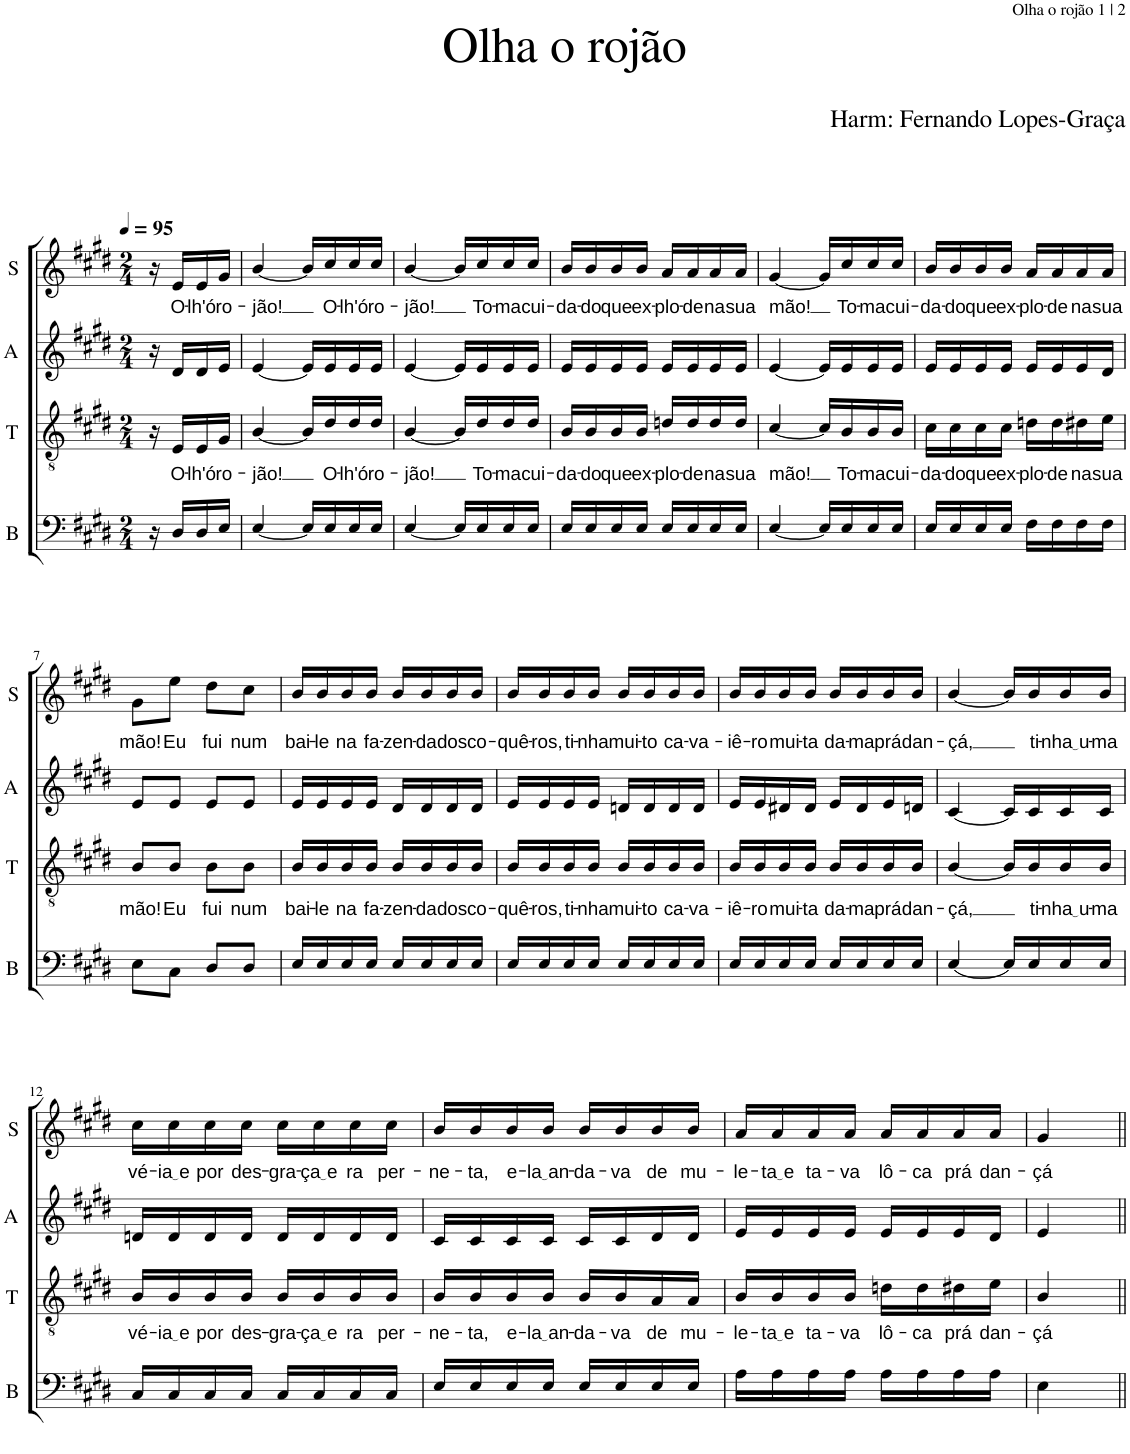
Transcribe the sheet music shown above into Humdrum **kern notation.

**kern	**kern	**text	**kern	**kern	**text
*part4	*part3	*part3	*part2	*part1	*part1
*staff4	*staff3	*staff3	*staff2	*staff1	*staff1
*I"B	*I"T	*	*I"A	*I"S	*
*I'B	*I'T	*	*I'A	*I'S	*
*clefF4	*clefGv2	*	*clefG2	*clefG2	*
*	*Trd7c12	*	*	*	*
*k[f#c#g#d#]	*k[f#c#g#d#]	*	*k[f#c#g#d#]	*k[f#c#g#d#]	*
*M2/4	*M2/4	*	*M2/4	*M2/4	*
*MM95	*MM95	*	*MM95	*MM95	*
=1	=1	=1	=1	=1	=1
16r	16r	.	16r	16r	.
!	!	!LO:LY:b	!	!	!LO:LY:b
16D#/LL	16E/LL	O-	16d#/LL	16e/LL	O-
!	!	!LO:LY:b	!	!	!LO:LY:b
16D#/	16E/	-lh'ó	16d#/	16e/	-lh'ó
!	!	!LO:LY:b	!	!	!LO:LY:b
16E/JJ	16G#/JJ	ro-	16e/JJ	16g#/JJ	ro-
=2	=2	=2	=2	=2	=2
!	!	!LO:LY:b	!	!	!LO:LY:b
[4E/	[4B/	-jão!	[4e/	[4b/	-jão!
16E/LL]	16B/LL]	.	16e/LL]	16b/LL]	.
!	!	!LO:LY:b	!	!	!LO:LY:b
16E/	16d#/	O-	16e/	16cc#/	O-
!	!	!LO:LY:b	!	!	!LO:LY:b
16E/	16d#/	-lh'ó	16e/	16cc#/	-lh'ó
!	!	!LO:LY:b	!	!	!LO:LY:b
16E/JJ	16d#/JJ	ro-	16e/JJ	16cc#/JJ	ro-
=3	=3	=3	=3	=3	=3
!	!	!LO:LY:b	!	!	!LO:LY:b
[4E/	[4B/	-jão!	[4e/	[4b/	-jão!
16E/LL]	16B/LL]	.	16e/LL]	16b/LL]	.
!	!	!LO:LY:b	!	!	!LO:LY:b
16E/	16d#/	To-	16e/	16cc#/	To-
!	!	!LO:LY:b	!	!	!LO:LY:b
16E/	16d#/	-ma	16e/	16cc#/	-ma
!	!	!LO:LY:b	!	!	!LO:LY:b
16E/JJ	16d#/JJ	cui-	16e/JJ	16cc#/JJ	cui-
=4	=4	=4	=4	=4	=4
!	!	!LO:LY:b	!	!	!LO:LY:b
16E/LL	16B/LL	-da-	16e/LL	16b/LL	-da-
!	!	!LO:LY:b	!	!	!LO:LY:b
16E/	16B/	-do	16e/	16b/	-do
!	!	!LO:LY:b	!	!	!LO:LY:b
16E/	16B/	que	16e/	16b/	que
!	!	!LO:LY:b	!	!	!LO:LY:b
16E/JJ	16B/JJ	ex-	16e/JJ	16b/JJ	ex-
!	!	!LO:LY:b	!	!	!LO:LY:b
16E/LL	16dn/LL	-plo-	16e/LL	16a/LL	-plo-
!	!	!LO:LY:b	!	!	!LO:LY:b
16E/	16d/	-de	16e/	16a/	-de
!	!	!LO:LY:b	!	!	!LO:LY:b
16E/	16d/	na	16e/	16a/	na
!	!	!LO:LY:b	!	!	!LO:LY:b
16E/JJ	16d/JJ	sua	16e/JJ	16a/JJ	sua
=5	=5	=5	=5	=5	=5
!	!	!LO:LY:b	!	!	!LO:LY:b
[4E/	[4c#/	mão!	[4e/	[4g#/	mão!
16E/LL]	16c#/LL]	.	16e/LL]	16g#/LL]	.
!	!	!LO:LY:b	!	!	!LO:LY:b
16E/	16B/	To-	16e/	16cc#/	To-
!	!	!LO:LY:b	!	!	!LO:LY:b
16E/	16B/	-ma	16e/	16cc#/	-ma
!	!	!LO:LY:b	!	!	!LO:LY:b
16E/JJ	16B/JJ	cui-	16e/JJ	16cc#/JJ	cui-
=6	=6	=6	=6	=6	=6
!	!	!LO:LY:b	!	!	!LO:LY:b
16E/LL	16c#\LL	-da-	16e/LL	16b/LL	-da-
!	!	!LO:LY:b	!	!	!LO:LY:b
16E/	16c#\	-do	16e/	16b/	-do
!	!	!LO:LY:b	!	!	!LO:LY:b
16E/	16c#\	que	16e/	16b/	que
!	!	!LO:LY:b	!	!	!LO:LY:b
16E/JJ	16c#\JJ	ex-	16e/JJ	16b/JJ	ex-
!	!	!LO:LY:b	!	!	!LO:LY:b
16F#\LL	16dn\LL	-plo-	16e/LL	16a/LL	-plo-
!	!	!LO:LY:b	!	!	!LO:LY:b
16F#\	16d\	-de	16e/	16a/	-de
!	!	!LO:LY:b	!	!	!LO:LY:b
16F#\	16d#X\	na	16e/	16a/	na
!	!	!LO:LY:b	!	!	!LO:LY:b
16F#\JJ	16e\JJ	sua	16d#/JJ	16a/JJ	sua
!!LO:LB:g=z
=7	=7	=7	=7	=7	=7
!	!	!LO:LY:b	!	!	!LO:LY:b
8E\L	8B/L	mão!	8e/L	8g#\L	mão!
!	!	!LO:LY:b	!	!	!LO:LY:b
8C#\J	8B/J	Eu	8e/J	8ee\J	Eu
!	!	!LO:LY:b	!	!	!LO:LY:b
8D#/L	8B\L	fui	8e/L	8dd#\L	fui
!	!	!LO:LY:b	!	!	!LO:LY:b
8D#/J	8B\J	num	8e/J	8cc#\J	num
=8	=8	=8	=8	=8	=8
!	!	!LO:LY:b	!	!	!LO:LY:b
16E/LL	16B/LL	bai-	16e/LL	16b/LL	bai-
!	!	!LO:LY:b	!	!	!LO:LY:b
16E/	16B/	-le	16e/	16b/	-le
!	!	!LO:LY:b	!	!	!LO:LY:b
16E/	16B/	na	16e/	16b/	na
!	!	!LO:LY:b	!	!	!LO:LY:b
16E/JJ	16B/JJ	fa-	16e/JJ	16b/JJ	fa-
!	!	!LO:LY:b	!	!	!LO:LY:b
16E/LL	16B/LL	-zen-	16d#/LL	16b/LL	-zen-
!	!	!LO:LY:b	!	!	!LO:LY:b
16E/	16B/	-da	16d#/	16b/	-da
!	!	!LO:LY:b	!	!	!LO:LY:b
16E/	16B/	dos	16d#/	16b/	dos
!	!	!LO:LY:b	!	!	!LO:LY:b
16E/JJ	16B/JJ	co-	16d#/JJ	16b/JJ	co-
=9	=9	=9	=9	=9	=9
!	!	!LO:LY:b	!	!	!LO:LY:b
16E/LL	16B/LL	-quê-	16e/LL	16b/LL	-quê-
!	!	!LO:LY:b	!	!	!LO:LY:b
16E/	16B/	-ros,	16e/	16b/	-ros,
!	!	!LO:LY:b	!	!	!LO:LY:b
16E/	16B/	ti-	16e/	16b/	ti-
!	!	!LO:LY:b	!	!	!LO:LY:b
16E/JJ	16B/JJ	-nha	16e/JJ	16b/JJ	-nha
!	!	!LO:LY:b	!	!	!LO:LY:b
16E/LL	16B/LL	mui-	16dn/LL	16b/LL	mui-
!	!	!LO:LY:b	!	!	!LO:LY:b
16E/	16B/	-to	16d/	16b/	-to
!	!	!LO:LY:b	!	!	!LO:LY:b
16E/	16B/	ca-	16d/	16b/	ca-
!	!	!LO:LY:b	!	!	!LO:LY:b
16E/JJ	16B/JJ	-va-	16d/JJ	16b/JJ	-va-
=10	=10	=10	=10	=10	=10
!	!	!LO:LY:b	!	!	!LO:LY:b
16E/LL	16B/LL	-iê-	16e/LL	16b/LL	-iê-
!	!	!LO:LY:b	!	!	!LO:LY:b
16E/	16B/	-ro	16e/	16b/	-ro
!	!	!LO:LY:b	!	!	!LO:LY:b
16E/	16B/	mui-	16d#X/	16b/	mui-
!	!	!LO:LY:b	!	!	!LO:LY:b
16E/JJ	16B/JJ	-ta	16d#/JJ	16b/JJ	-ta
!	!	!LO:LY:b	!	!	!LO:LY:b
16E/LL	16B/LL	da-	16e/LL	16b/LL	da-
!	!	!LO:LY:b	!	!	!LO:LY:b
16E/	16B/	-ma	16d#/	16b/	-ma
!	!	!LO:LY:b	!	!	!LO:LY:b
16E/	16B/	prá	16e/	16b/	prá
!	!	!LO:LY:b	!	!	!LO:LY:b
16E/JJ	16B/JJ	dan-	16dn/JJ	16b/JJ	dan-
=11	=11	=11	=11	=11	=11
!	!	!LO:LY:b	!	!	!LO:LY:b
[4E/	[4B/	-çá,	[4c#/	[4b/	-çá,
16E/LL]	16B/LL]	.	16c#/LL]	16b/LL]	.
!	!	!LO:LY:b	!	!	!LO:LY:b
16E/	16B/	ti-	16c#/	16b/	ti-
!	!	!LO:LY:b	!	!	!LO:LY:b
16E/	16B/	nha u	16c#/	16b/	nha u
!	!	!LO:LY:b	!	!	!LO:LY:b
16E/JJ	16B/JJ	-ma	16c#/JJ	16b/JJ	-ma
!!LO:LB:g=z
=12	=12	=12	=12	=12	=12
!	!	!LO:LY:b	!	!	!LO:LY:b
16C#/LL	16B/LL	vé-	16dn/LL	16cc#\LL	vé-
!	!	!LO:LY:b	!	!	!LO:LY:b
16C#/	16B/	ia e	16d/	16cc#\	ia e
!	!	!LO:LY:b	!	!	!LO:LY:b
16C#/	16B/	por	16d/	16cc#\	por
!	!	!LO:LY:b	!	!	!LO:LY:b
16C#/JJ	16B/JJ	des-	16d/JJ	16cc#\JJ	des-
!	!	!LO:LY:b	!	!	!LO:LY:b
16C#/LL	16B/LL	-gra-	16d/LL	16cc#\LL	-gra-
!	!	!LO:LY:b	!	!	!LO:LY:b
16C#/	16B/	ça e	16d/	16cc#\	ça e
!	!	!LO:LY:b	!	!	!LO:LY:b
16C#/	16B/	-ra	16d/	16cc#\	-ra
!	!	!LO:LY:b	!	!	!LO:LY:b
16C#/JJ	16B/JJ	per-	16d/JJ	16cc#\JJ	per-
=13	=13	=13	=13	=13	=13
!	!	!LO:LY:b	!	!	!LO:LY:b
16E/LL	16B/LL	-ne-	16c#/LL	16b/LL	-ne-
!	!	!LO:LY:b	!	!	!LO:LY:b
16E/	16B/	-ta,	16c#/	16b/	-ta,
!	!	!LO:LY:b	!	!	!LO:LY:b
16E/	16B/	e-	16c#/	16b/	e-
!	!	!LO:LY:b	!	!	!LO:LY:b
16E/JJ	16B/JJ	la an	16c#/JJ	16b/JJ	la an
!	!	!LO:LY:b	!	!	!LO:LY:b
16E/LL	16B/LL	-da-	16c#/LL	16b/LL	-da-
!	!	!LO:LY:b	!	!	!LO:LY:b
16E/	16B/	-va	16c#/	16b/	-va
!	!	!LO:LY:b	!	!	!LO:LY:b
16E/	16A/	de	16d#/	16b/	de
!	!	!LO:LY:b	!	!	!LO:LY:b
16E/JJ	16A/JJ	mu-	16d#/JJ	16b/JJ	mu-
=14	=14	=14	=14	=14	=14
!	!	!LO:LY:b	!	!	!LO:LY:b
16A\LL	16B/LL	-le-	16e/LL	16a/LL	-le-
!	!	!LO:LY:b	!	!	!LO:LY:b
16A\	16B/	ta e	16e/	16a/	ta e
!	!	!LO:LY:b	!	!	!LO:LY:b
16A\	16B/	ta-	16e/	16a/	ta-
!	!	!LO:LY:b	!	!	!LO:LY:b
16A\JJ	16B/JJ	-va	16e/JJ	16a/JJ	-va
!	!	!LO:LY:b	!	!	!LO:LY:b
16A\LL	16dn\LL	lô-	16e/LL	16a/LL	lô-
!	!	!LO:LY:b	!	!	!LO:LY:b
16A\	16d\	-ca	16e/	16a/	-ca
!	!	!LO:LY:b	!	!	!LO:LY:b
16A\	16d#X\	prá	16e/	16a/	prá
!	!	!LO:LY:b	!	!	!LO:LY:b
16A\JJ	16e\JJ	dan-	16d#/JJ	16a/JJ	dan-
=15	=15	=15	=15	=15	=15
!	!	!LO:LY:b	!	!	!LO:LY:b
4E\	4B/	-çá	4e/	4g#/	-çá
=||	=||	=||	=||	=||	=||
*-	*-	*-	*-	*-	*-
